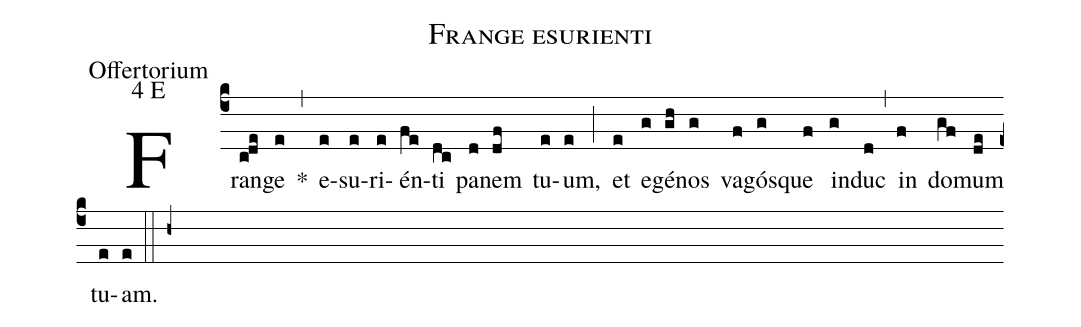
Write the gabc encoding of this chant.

name: Frange esurienti;
office-part: Offertorium;
mode: 4;
mode-differentia: E;
%%
(c4)

Fran(c!de)ge(e) *(,) e(e)su(e)ri(e)én(fe)ti(dc) pa(d)nem(df) tu(e)um,(e) (;) et(e) e(g)gé(gh)nos(g) va(f)gós(g)que(f) in(g)duc(d) (,) in(f) do(gf)mum(de) tu(e)am.(e)

(::)

(h+)
